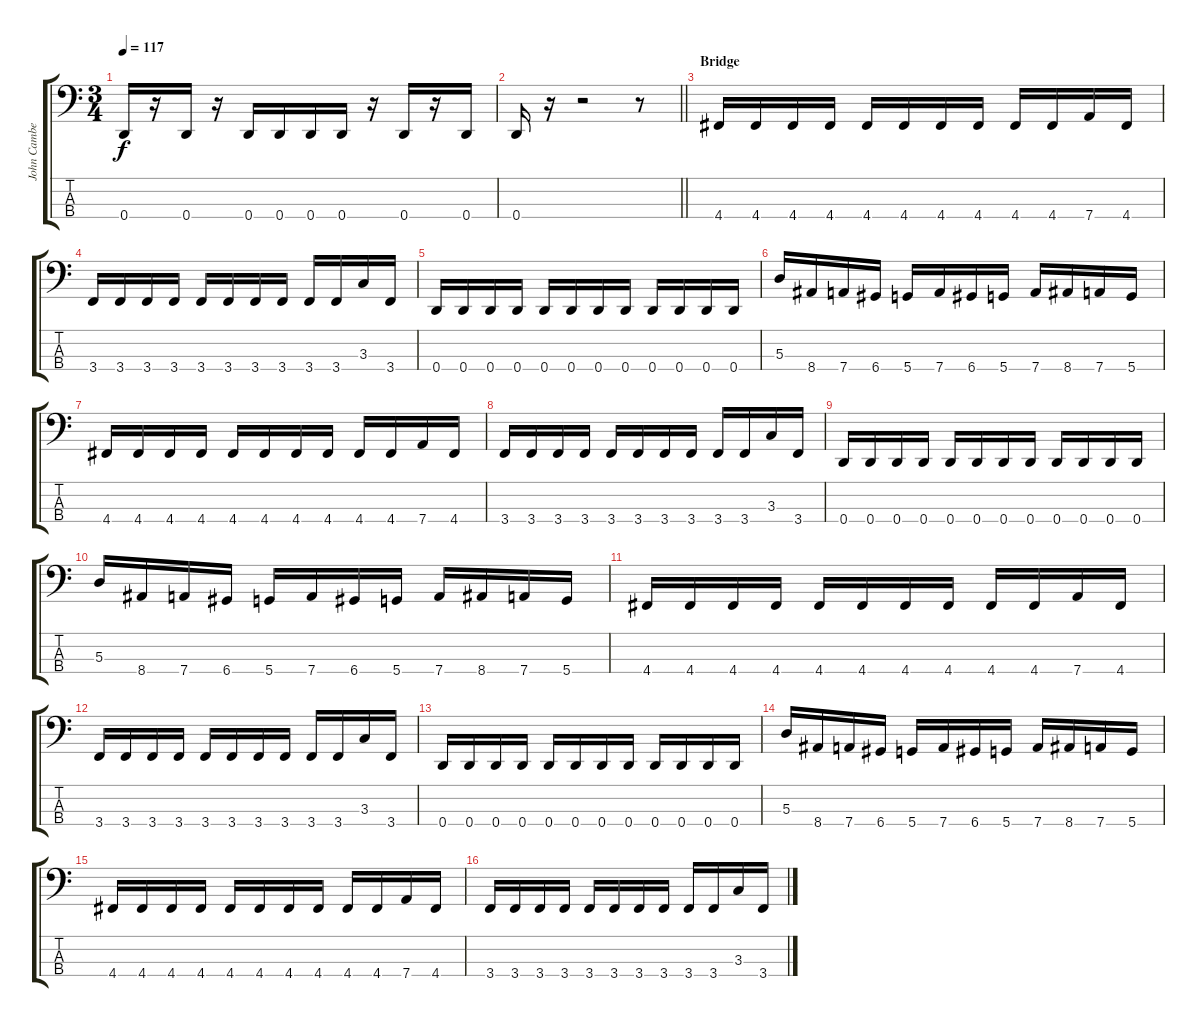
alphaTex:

\track ("John Cambell" "John Cambe") {instrument electricbasspick}
\staff {score tabs}
\tuning (G2 D2 A1 D1) {hide}
\ts (3 4)
\tempo 117
\clef f4
\ks c
0.4.16{dy f} r.16 0.4.16 r.16 0.4.16 0.4.16 0.4.16 0.4.16 r.16 0.4.16 r.16 0.4.16 |
\barLineRight lightlight
0.4.16 r.16 r.2 r.8 |
\section ("" "Bridge")
4.4.16 4.4.16 4.4.16 4.4.16 4.4.16 4.4.16 4.4.16 4.4.16 4.4.16 4.4.16 7.4.16 4.4.16 |
3.4.16 3.4.16 3.4.16 3.4.16 3.4.16 3.4.16 3.4.16 3.4.16 3.4.16 3.4.16 3.3.16 3.4.16 |
0.4.16 0.4.16 0.4.16 0.4.16 0.4.16 0.4.16 0.4.16 0.4.16 0.4.16 0.4.16 0.4.16 0.4.16 |
5.3.16 8.4.16 7.4.16 6.4.16 5.4.16 7.4.16 6.4.16 5.4.16 7.4.16 8.4.16 7.4.16 5.4.16 |
4.4.16 4.4.16 4.4.16 4.4.16 4.4.16 4.4.16 4.4.16 4.4.16 4.4.16 4.4.16 7.4.16 4.4.16 |
3.4.16 3.4.16 3.4.16 3.4.16 3.4.16 3.4.16 3.4.16 3.4.16 3.4.16 3.4.16 3.3.16 3.4.16 |
0.4.16 0.4.16 0.4.16 0.4.16 0.4.16 0.4.16 0.4.16 0.4.16 0.4.16 0.4.16 0.4.16 0.4.16 |
5.3.16 8.4.16 7.4.16 6.4.16 5.4.16 7.4.16 6.4.16 5.4.16 7.4.16 8.4.16 7.4.16 5.4.16 |
4.4.16 4.4.16 4.4.16 4.4.16 4.4.16 4.4.16 4.4.16 4.4.16 4.4.16 4.4.16 7.4.16 4.4.16 |
3.4.16 3.4.16 3.4.16 3.4.16 3.4.16 3.4.16 3.4.16 3.4.16 3.4.16 3.4.16 3.3.16 3.4.16 |
0.4.16 0.4.16 0.4.16 0.4.16 0.4.16 0.4.16 0.4.16 0.4.16 0.4.16 0.4.16 0.4.16 0.4.16 |
5.3.16 8.4.16 7.4.16 6.4.16 5.4.16 7.4.16 6.4.16 5.4.16 7.4.16 8.4.16 7.4.16 5.4.16 |
4.4.16 4.4.16 4.4.16 4.4.16 4.4.16 4.4.16 4.4.16 4.4.16 4.4.16 4.4.16 7.4.16 4.4.16 |
3.4.16 3.4.16 3.4.16 3.4.16 3.4.16 3.4.16 3.4.16 3.4.16 3.4.16 3.4.16 3.3.16 3.4.16
